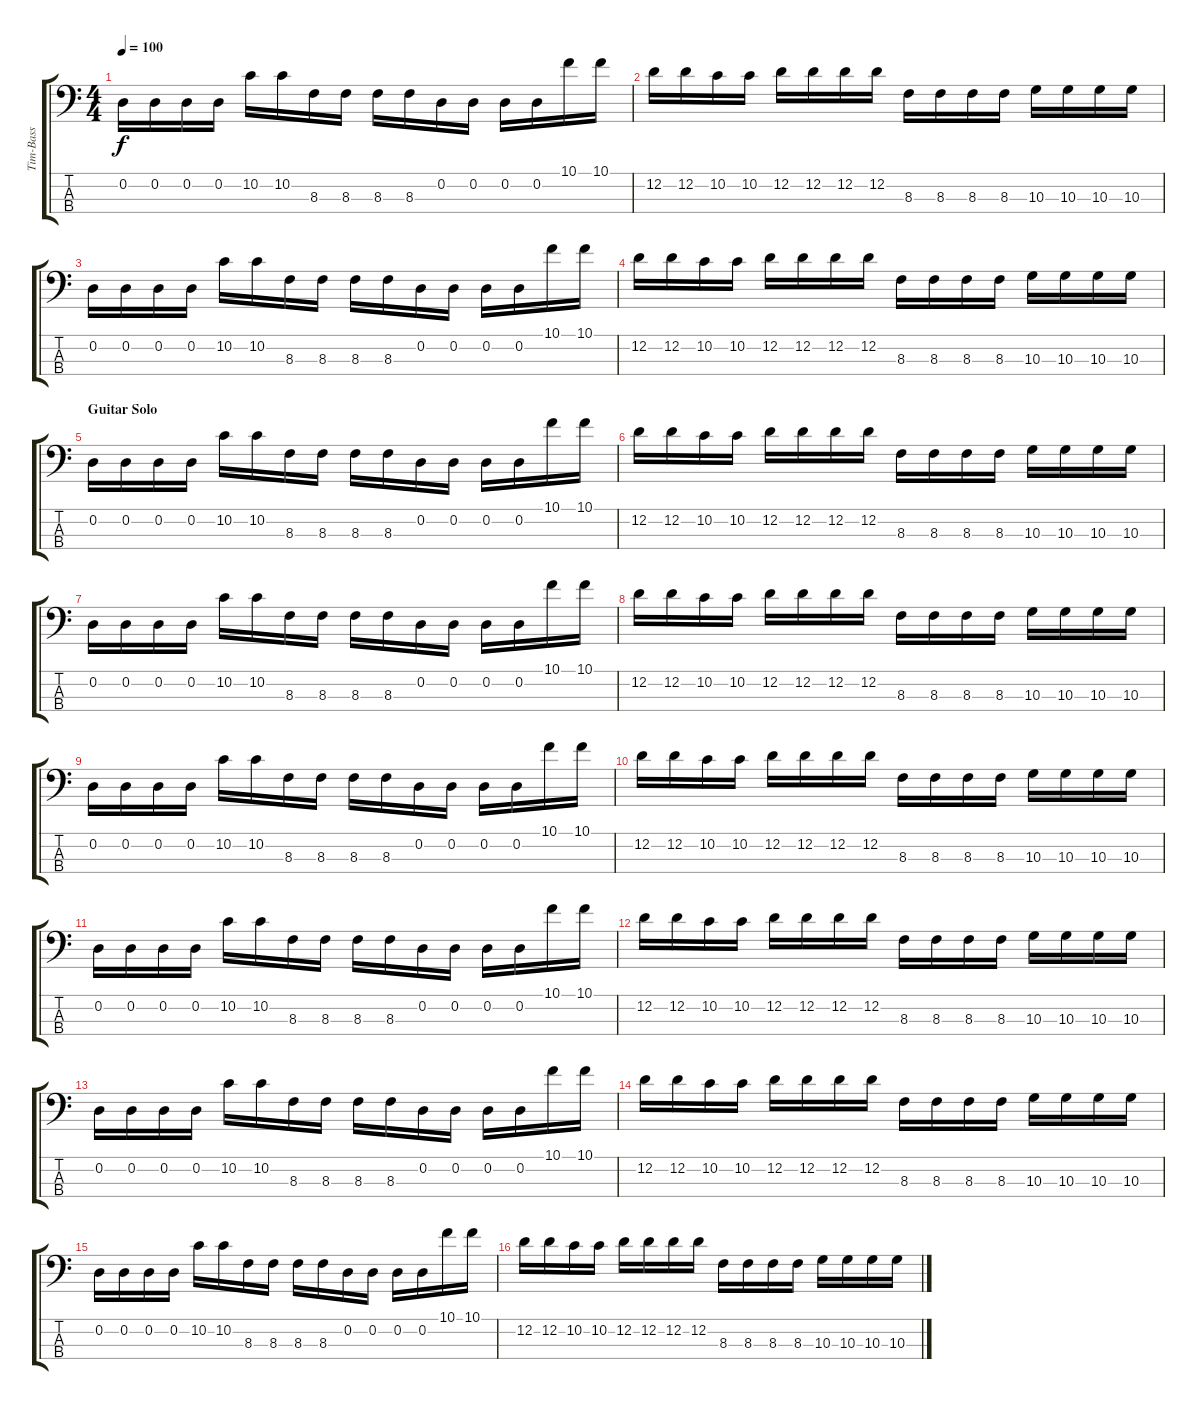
\track ("Tim-Bass" "Tim-Bass") {instrument electricbassfinger}
\staff {score tabs}
\tuning (G2 D2 A1 D1) {hide}
\ts (4 4)
\tempo 100
\clef f4
\ks c
0.2.16{dy f} 0.2.16 0.2.16 0.2.16 10.2.16 10.2.16 8.3.16 8.3.16 8.3.16 8.3.16 0.2.16 0.2.16 0.2.16 0.2.16 10.1.16 10.1.16 |
12.2.16 12.2.16 10.2.16 10.2.16 12.2.16 12.2.16 12.2.16 12.2.16 8.3.16 8.3.16 8.3.16 8.3.16 10.3.16 10.3.16 10.3.16 10.3.16 |
0.2.16 0.2.16 0.2.16 0.2.16 10.2.16 10.2.16 8.3.16 8.3.16 8.3.16 8.3.16 0.2.16 0.2.16 0.2.16 0.2.16 10.1.16 10.1.16 |
12.2.16 12.2.16 10.2.16 10.2.16 12.2.16 12.2.16 12.2.16 12.2.16 8.3.16 8.3.16 8.3.16 8.3.16 10.3.16 10.3.16 10.3.16 10.3.16 |
\section ("" "Guitar Solo")
0.2.16 0.2.16 0.2.16 0.2.16 10.2.16 10.2.16 8.3.16 8.3.16 8.3.16 8.3.16 0.2.16 0.2.16 0.2.16 0.2.16 10.1.16 10.1.16 |
12.2.16 12.2.16 10.2.16 10.2.16 12.2.16 12.2.16 12.2.16 12.2.16 8.3.16 8.3.16 8.3.16 8.3.16 10.3.16 10.3.16 10.3.16 10.3.16 |
0.2.16 0.2.16 0.2.16 0.2.16 10.2.16 10.2.16 8.3.16 8.3.16 8.3.16 8.3.16 0.2.16 0.2.16 0.2.16 0.2.16 10.1.16 10.1.16 |
12.2.16 12.2.16 10.2.16 10.2.16 12.2.16 12.2.16 12.2.16 12.2.16 8.3.16 8.3.16 8.3.16 8.3.16 10.3.16 10.3.16 10.3.16 10.3.16 |
0.2.16 0.2.16 0.2.16 0.2.16 10.2.16 10.2.16 8.3.16 8.3.16 8.3.16 8.3.16 0.2.16 0.2.16 0.2.16 0.2.16 10.1.16 10.1.16 |
12.2.16 12.2.16 10.2.16 10.2.16 12.2.16 12.2.16 12.2.16 12.2.16 8.3.16 8.3.16 8.3.16 8.3.16 10.3.16 10.3.16 10.3.16 10.3.16 |
0.2.16 0.2.16 0.2.16 0.2.16 10.2.16 10.2.16 8.3.16 8.3.16 8.3.16 8.3.16 0.2.16 0.2.16 0.2.16 0.2.16 10.1.16 10.1.16 |
12.2.16 12.2.16 10.2.16 10.2.16 12.2.16 12.2.16 12.2.16 12.2.16 8.3.16 8.3.16 8.3.16 8.3.16 10.3.16 10.3.16 10.3.16 10.3.16 |
0.2.16 0.2.16 0.2.16 0.2.16 10.2.16 10.2.16 8.3.16 8.3.16 8.3.16 8.3.16 0.2.16 0.2.16 0.2.16 0.2.16 10.1.16 10.1.16 |
12.2.16 12.2.16 10.2.16 10.2.16 12.2.16 12.2.16 12.2.16 12.2.16 8.3.16 8.3.16 8.3.16 8.3.16 10.3.16 10.3.16 10.3.16 10.3.16 |
0.2.16 0.2.16 0.2.16 0.2.16 10.2.16 10.2.16 8.3.16 8.3.16 8.3.16 8.3.16 0.2.16 0.2.16 0.2.16 0.2.16 10.1.16 10.1.16 |
12.2.16 12.2.16 10.2.16 10.2.16 12.2.16 12.2.16 12.2.16 12.2.16 8.3.16 8.3.16 8.3.16 8.3.16 10.3.16 10.3.16 10.3.16 10.3.16
